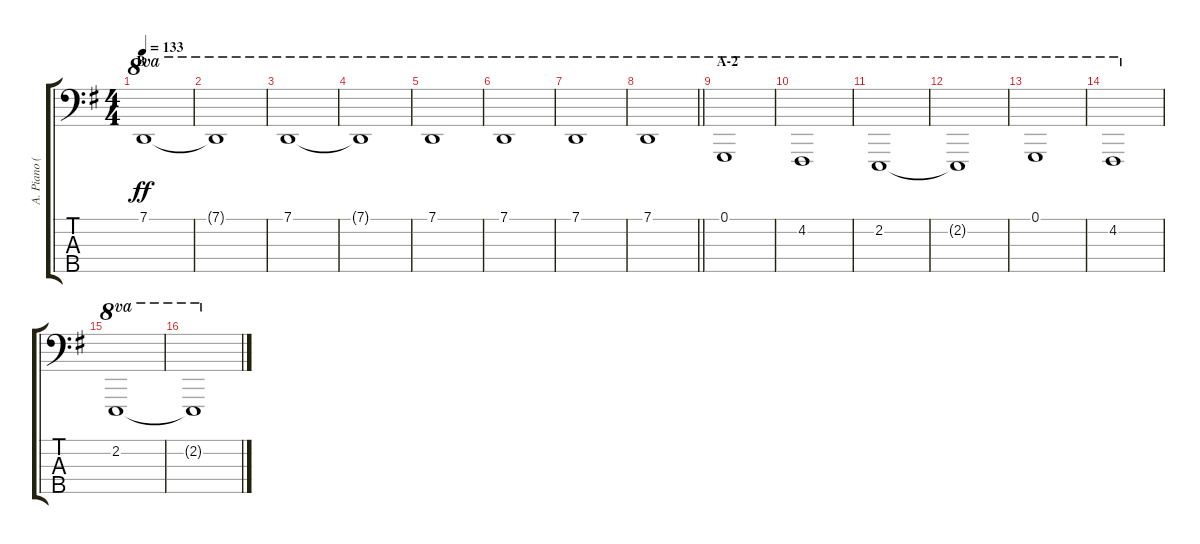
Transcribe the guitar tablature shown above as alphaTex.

\track ("A. Piano (Left Hand)" "A. Piano (") {instrument brightacousticpiano}
\staff {score tabs}
\tuning (G2 D2 A1 E1 B0) {hide}
\ts (4 4)
\section ("" "B")
\tempo 133
\clef f4
\ks g
7.1.1{ot 8va dy ff} |
7.1{t}.1{ot 8va} |
7.1.1{ot 8va} |
7.1{t}.1{ot 8va} |
7.1.1{ot 8va} |
7.1.1{ot 8va} |
7.1.1{ot 8va} |
\barLineRight lightlight
7.1.1{ot 8va} |
\section ("" "A-2")
0.1.1{ot 8va} |
4.2.1{ot 8va} |
2.2.1{ot 8va} |
2.2{t}.1{ot 8va} |
0.1.1{ot 8va} |
4.2.1{ot 8va} |
2.2.1{ot 8va} |
2.2{t}.1{ot 8va}
